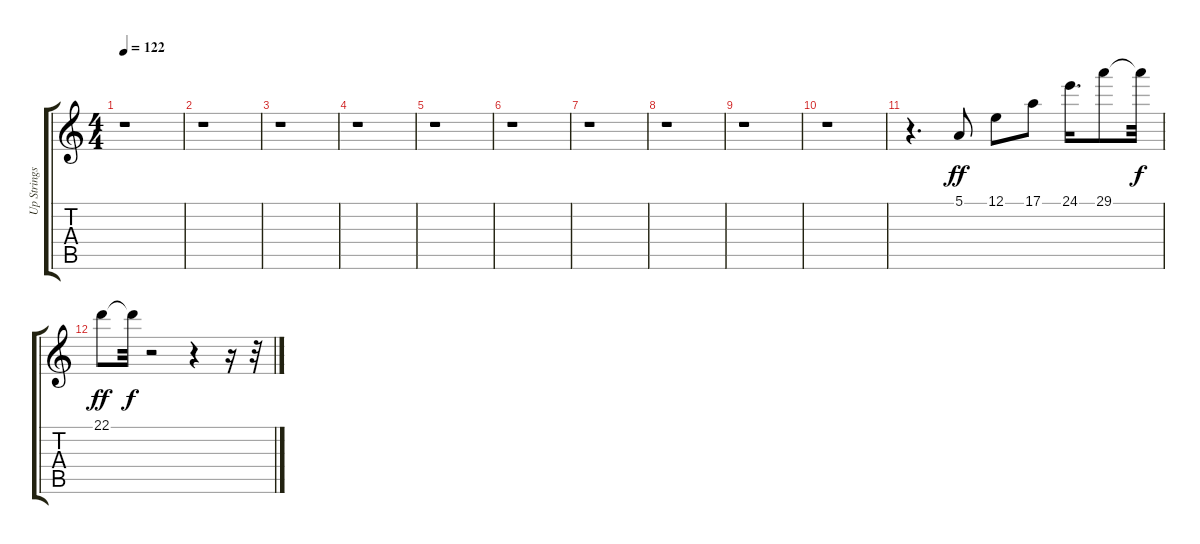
\track ("Up Strings" "Up Strings") {instrument stringensemble1}
\staff {score tabs}
\tuning (E4 B3 G3 D3 A2 E2) {hide}
\ts (4 4)
\tempo 122
\clef g2
\ks c
r.1{dy f} |
r.1 |
r.1 |
r.1 |
r.1 |
r.1 |
r.1 |
r.1 |
r.1 |
r.1 |
r.4{d} 5.1.8{dy ff} 12.1.8 17.1.8 24.1.16{d} 29.1.8 29.1{t}.32{dy f} |
22.1.8{dy ff} 22.1{t}.32{dy f} r.2 r.4 r.16 r.32
